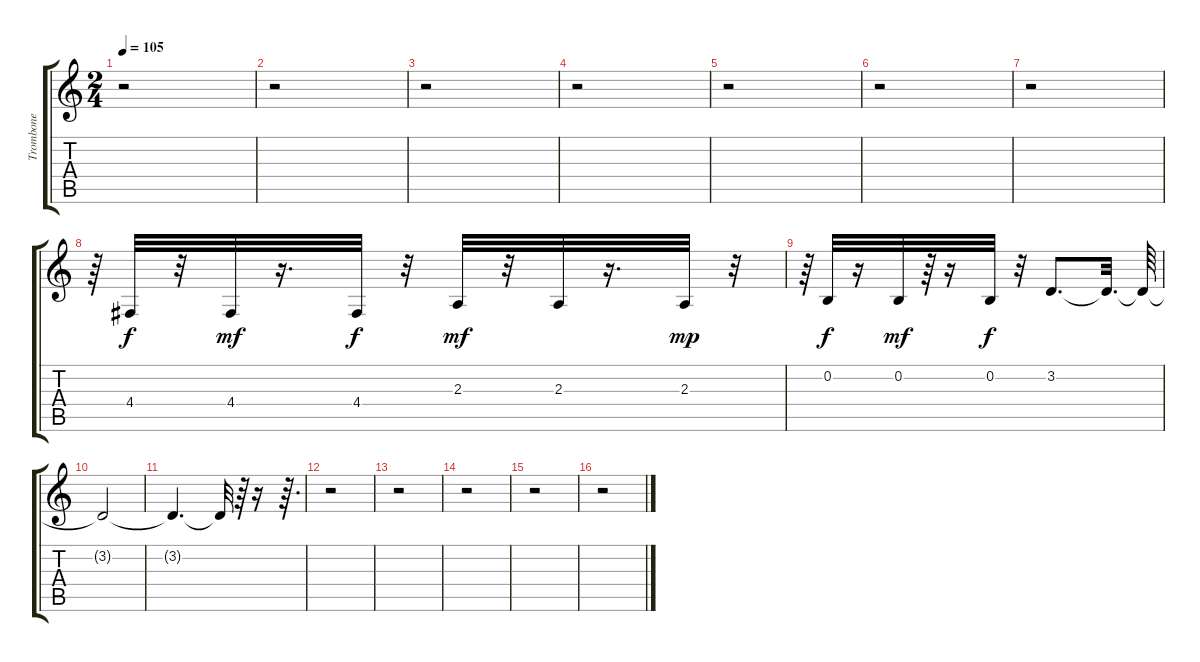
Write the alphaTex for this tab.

\track ("Trombone" "Trombone") {instrument trombone}
\staff {score tabs}
\tuning (E4 B3 G3 D3 A2 E2) {hide}
\ts (2 4)
\tempo 105
\clef g2
\ks c
r.2{dy f} |
r.2 |
r.2 |
r.2 |
r.2 |
r.2 |
r.2 |
r.64 4.4.32 r.32 4.4.32{dy mf} r.16{d} 4.4.32{dy f} r.32 2.3.32{dy mf} r.32 2.3.32 r.16{d} 2.3.32{dy mp} r.32 |
r.64 0.2.32{dy f} r.16 0.2.32{dy mf} r.64 r.16 0.2.32{dy f} r.32 3.2.8{d} 3.2{t}.32{d} 3.2{t}.64 |
3.2{t}.2 |
3.2{t}.4{d} 3.2{t}.32 r.64 r.16 r.64{d} |
r.2 |
r.2 |
r.2 |
r.2 |
r.2
